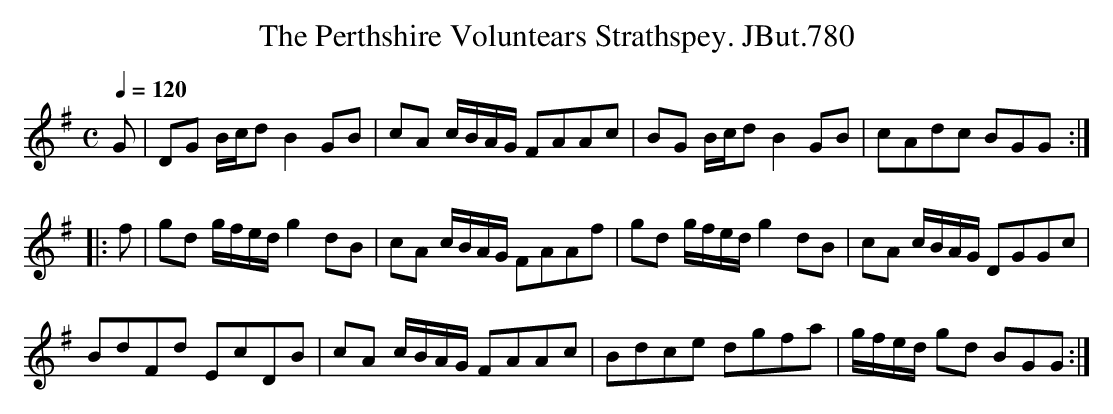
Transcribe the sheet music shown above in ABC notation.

X:1
T:Perthshire Voluntears Strathspey. JBut.780, The
M:C
L:1/8
Q:1/4=120
K:G
G|DG B/c/d B2GB|cA c/B/A/G/ FAAc|BG B/c/d B2GB|cAdc BGG:|
|:f|gd g/f/e/d/ g2dB|cA c/B/A/G/ FAAf|gd g/f/e/d/ g2dB|cA c/B/A/G/ DGGc|
BdFd EcDB|cA c/B/A/G/ FAAc|Bdce dgfa|g/f/e/d/ gd BGG:|
